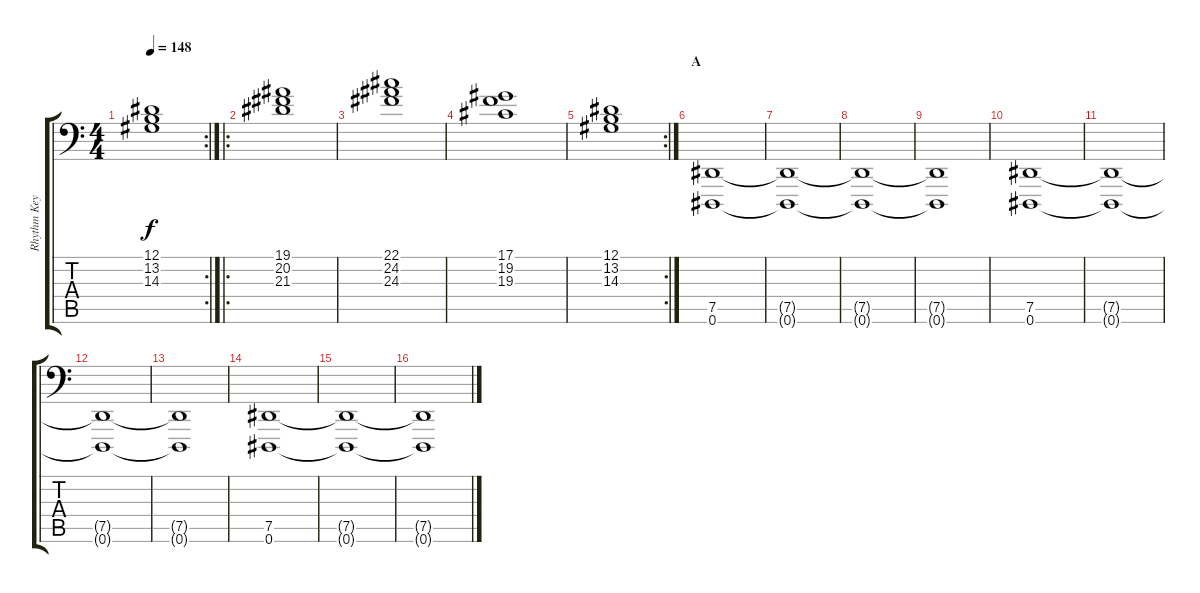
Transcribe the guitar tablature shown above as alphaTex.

\track ("Rhythm Keyboard" "Rhythm Key") {instrument stringensemble1}
\staff {score tabs}
\tuning (Eb3 Bb2 Gb2 Db2 Ab1 Eb1) {hide}
\rc 2
\ts (4 4)
\tempo 148
\clef f4
\ks c
(12.1 13.2 14.3).1{dy f} |
\ro
(19.1 20.2 21.3).1 |
(22.1 24.2 24.3).1 |
(17.1 19.2 19.3).1 |
\rc 2
(12.1 13.2 14.3).1 |
\section ("" "A")
(7.5 0.6).1 |
(7.5{t} 0.6{t}).1 |
(7.5{t} 0.6{t}).1 |
(7.5{t} 0.6{t}).1 |
(7.5 0.6).1 |
(7.5{t} 0.6{t}).1 |
(7.5{t} 0.6{t}).1 |
(7.5{t} 0.6{t}).1 |
(7.5 0.6).1 |
(7.5{t} 0.6{t}).1 |
(7.5{t} 0.6{t}).1
